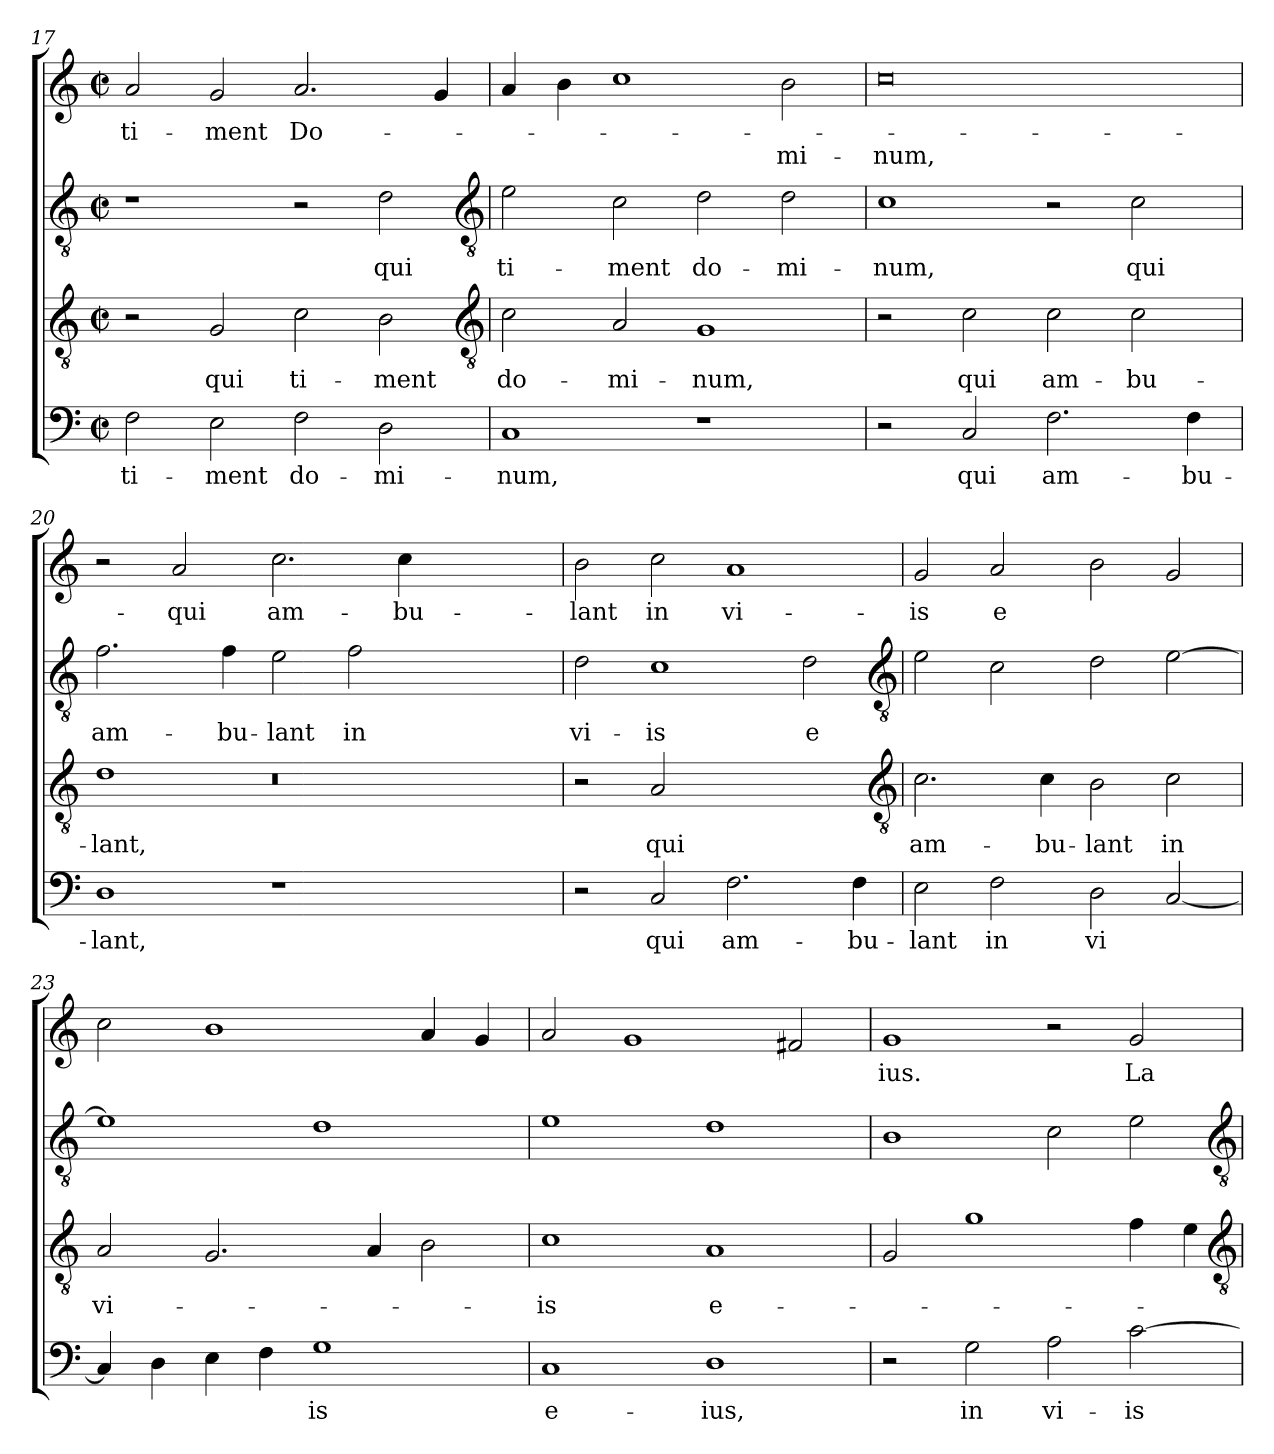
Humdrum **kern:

**kern	**text	**kern	**text	**kern	**text	**kern	**text	**text
*part4	*part4	*part3	*part3	*part2	*part2	*part1	*part1	*part1
*staff4	*staff4	*staff3	*staff3	*staff2	*staff2	*staff1	*staff1	*staff1
*clefF4	*	*clefGv2	*	*clefGv2	*	*clefG2	*	*
*M2/2	*	*M2/2	*	*M2/2	*	*M2/2	*	*
*met(c|)	*	*met(c|)	*	*met(c|)	*	*met(c|)	*	*
=17	=17	=17	=17	=17	=17	=17	=17	=17
!	!LO:LY:b	!	!	!	!	!	!LO:LY:b	!
2F	ti-	2r	.	1r	.	2a	ti-	.
!	!LO:LY:b	!	!LO:LY:b	!	!	!	!LO:LY:b	!
2E	-ment	2G	qui	.	.	2g	-ment	.
!	!LO:LY:b	!	!LO:LY:b	!	!	!	!LO:LY:b	!
2F	do-	2c	ti-	2r	.	2.a	Do-	.
!	!LO:LY:b	!	!LO:LY:b	!	!LO:LY:b	!	!	!
2D	-mi-	2B	-ment	2d	qui	.	.	.
.	.	.	.	.	.	4g	.	.
*	*	*clefGv2	*	*clefGv2	*	*	*	*
!!LO:PB:g=z
=18	=18	=18	=18	=18	=18	=18	=18	=18
!	!LO:LY:b	!	!LO:LY:b	!	!LO:LY:b	!	!	!
1C	-num,	2c	do-	2e	ti-	4a	.	.
.	.	.	.	.	.	4b	.	.
!	!	!	!LO:LY:b	!	!LO:LY:b	!	!	!
.	.	2A	-mi-	2c	-ment	1cc	.	.
!	!	!	!LO:LY:b	!	!LO:LY:b	!	!	!
1r	.	1G	-num,	2d	do-	.	.	.
!	!	!	!	!	!LO:LY:b	!	!	!LO:LY:b
.	.	.	.	2d	-mi-	2b	.	-mi-
=19	=19	=19	=19	=19	=19	=19	=19	=19
!	!	!	!	!	!LO:LY:b	!	!	!LO:LY:b
2r	.	2r	.	1c	-num,	0cc	.	-num,
!	!LO:LY:b	!	!LO:LY:b	!	!	!	!	!
2C	qui	2c	qui	.	.	.	.	.
!	!LO:LY:b	!	!LO:LY:b	!	!	!	!	!
2.F	am-	2c	am-	2r	.	.	.	.
!	!	!	!LO:LY:b	!	!LO:LY:b	!	!	!
.	.	2c	-bu-	2c	qui	.	.	.
!	!LO:LY:b	!	!	!	!	!	!	!
4F	-bu-	.	.	.	.	.	.	.
=20	=20	=20	=20	=20	=20	=20	=20	=20
!	!LO:LY:b	!	!LO:LY:b	!	!LO:LY:b	!	!	!
1D	-lant,	1d	-lant,	2.f	am-	2r	.	.
!	!	!	!	!	!	!	!LO:LY:b	!
.	.	.	.	.	.	2a	qui	.
!	!	!	!	!	!LO:LY:b	!	!	!
.	.	.	.	4f	-bu-	.	.	.
!	!	!	!	!	!LO:LY:b	!	!LO:LY:b	!
1r	.	0r	.	2e	-lant	2.cc	am-	.
!	!	!	!	!	!LO:LY:b	!	!	!
.	.	.	.	2f	in	.	.	.
!	!	!	!	!	!	!	!LO:LY:b	!
.	.	.	.	.	.	4cc	-bu-	.
1ryy	.	.	.	1ryy	.	1ryy	.	.
=21	=21	=21	=21	=21	=21	=21	=21	=21
!	!	!	!	!	!LO:LY:b	!	!LO:LY:b	!
2r	.	2r	.	2d	vi-	2b	-lant	.
!	!LO:LY:b	!	!LO:LY:b	!	!LO:LY:b	!	!LO:LY:b	!
2C	qui	2A	qui	1c	-is	2cc	in	.
!	!LO:LY:b	!	!	!	!	!	!LO:LY:b	!
2.F	am-	1ryy	.	.	.	1a	vi-	.
!	!	!	!	!	!LO:LY:b	!	!	!
.	.	.	.	2d	e	.	.	.
!	!LO:LY:b	!	!	!	!	!	!	!
4F	-bu-	.	.	.	.	.	.	.
*	*	*clefGv2	*	*clefGv2	*	*	*	*
!!LO:LB:g=z
=22	=22	=22	=22	=22	=22	=22	=22	=22
!	!LO:LY:b	!	!LO:LY:b	!	!	!	!LO:LY:b	!
2E	-lant	2.c	am-	2e	.	2g	-is	.
!	!LO:LY:b	!	!	!	!	!	!LO:LY:b	!
2F	in	.	.	2c	.	2a	e	.
!	!	!	!LO:LY:b	!	!	!	!	!
.	.	4c	-bu-	.	.	.	.	.
!	!LO:LY:b	!	!LO:LY:b	!	!	!	!	!
2D	vi	2B	-lant	2d	.	2b	.	.
!	!	!	!LO:LY:b	!	!	!	!	!
[2C	.	2c	in	[2e	.	2g	.	.
=23	=23	=23	=23	=23	=23	=23	=23	=23
!	!	!	!LO:LY:b	!	!	!	!	!
4C]	.	2A	vi-	1e]	.	2cc	.	.
4D	.	.	.	.	.	.	.	.
4E	.	2.G	.	.	.	1b	.	.
4F	.	.	.	.	.	.	.	.
!	!LO:LY:b	!	!	!	!	!	!	!
1G	is	.	.	1d	.	.	.	.
.	.	4A	.	.	.	.	.	.
.	.	2B	.	.	.	4a	.	.
.	.	.	.	.	.	4g	.	.
=24	=24	=24	=24	=24	=24	=24	=24	=24
!	!LO:LY:b	!	!LO:LY:b	!	!	!	!	!
1C	e-	1c	-is	1e	.	2a	.	.
.	.	.	.	.	.	1g	.	.
!	!LO:LY:b	!	!LO:LY:b	!	!	!	!	!
1D	-ius,	1A	e-	1d	.	.	.	.
.	.	.	.	.	.	2f#X	.	.
=25	=25	=25	=25	=25	=25	=25	=25	=25
!	!	!	!	!	!	!	!LO:LY:b	!
2r	.	2G	.	1B	.	1g	ius.	.
!	!LO:LY:b	!	!	!	!	!	!	!
2G	in	1g	.	.	.	.	.	.
!	!LO:LY:b	!	!	!	!	!	!	!
2A	vi-	.	.	2c	.	2r	.	.
!	!LO:LY:b	!	!	!	!	!	!LO:LY:b	!
[2c	-is	4f	.	2e	.	2g	La-	.
.	.	4e	.	.	.	.	.	.
*	*	*clefGv2	*	*clefGv2	*	*	*	*
=	=	=	=	=	=	=	=	=
*-	*-	*-	*-	*-	*-	*-	*-	*-
